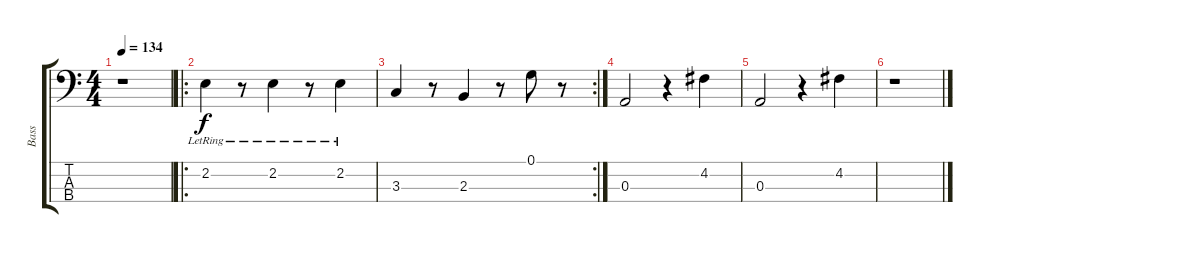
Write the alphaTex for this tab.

\track ("Bass" "Bass") {instrument electricbassfinger}
\staff {score tabs}
\tuning (G2 D2 A1 E1) {hide}
\ts (4 4)
\tempo 134
\clef f4
\ks c
r.1{dy f} |
\ro
2.2{lr}.4 r.8 2.2{lr}.4 r.8 2.2{lr}.4 |
\rc 2
3.3.4 r.8 2.3.4 r.8 0.1.8 r.8 |
0.3.2 r.4 4.2.4 |
0.3.2 r.4 4.2.4 |
r.1
